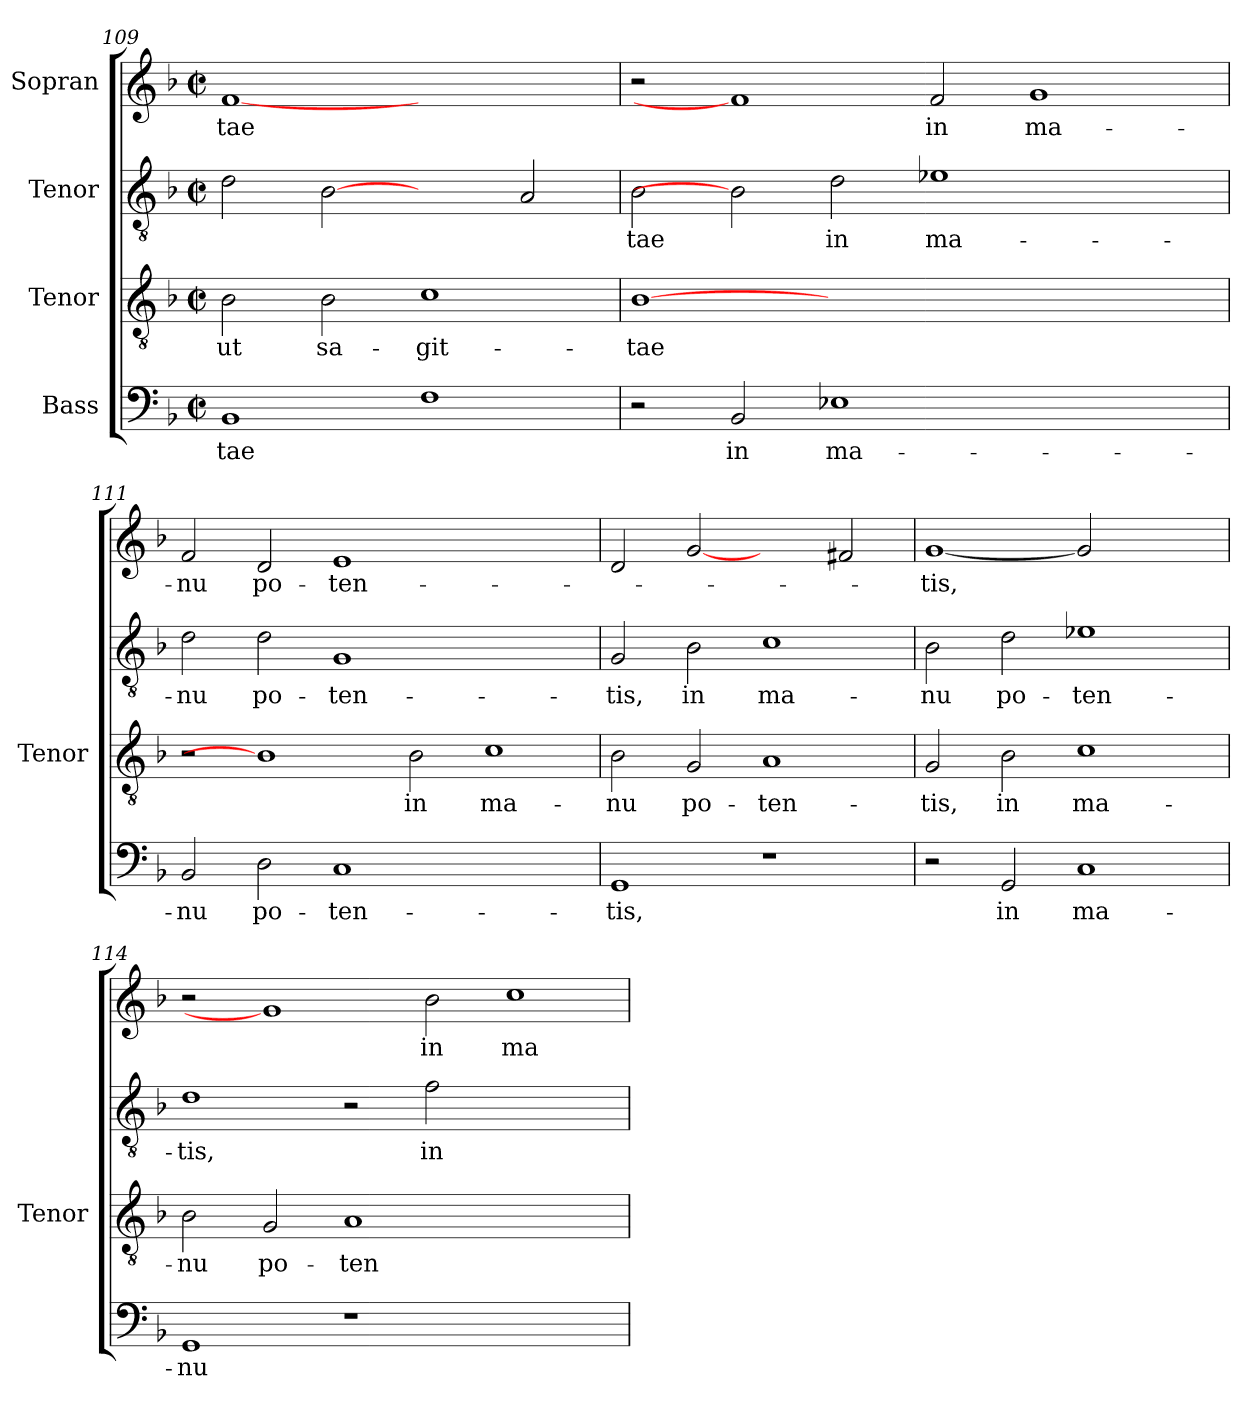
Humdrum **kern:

**kern	**text	**kern	**text	**kern	**text	**kern	**text
*part4	*part4	*part3	*part3	*part2	*part2	*part1	*part1
*staff4	*staff4	*staff3	*staff3	*staff2	*staff2	*staff1	*staff1
*I"Bass	*	*I"Tenor	*	*I"Tenor	*	*I"Sopran	*
*	*	*I'Tenor	*	*	*	*	*
*clefF4	*	*clefGv2	*	*clefGv2	*	*clefG2	*
*	*	*ITrd7c12	*	*ITrd7c12	*	*	*
*k[b-]	*	*k[b-]	*	*k[b-]	*	*k[b-]	*
*F:	*	*F:	*	*F:	*	*F:	*
*M2/2	*	*M2/2	*	*M2/2	*	*M2/2	*
*met(c|)	*	*met(c|)	*	*met(c|)	*	*met(c|)	*
=109	=109	=109	=109	=109	=109	=109	=109
!	!LO:LY:b:color=#000000	!	!	!	!	!	!
!	!	!	!LO:LY:b:color=#000000	!	!	!	!
!	!	!	!	!	!	!	!LO:LY:b:color=#000000
1BB-i	-tae	2BB-i\	-ut	2Di\	.	[1fi	-tae
!	!	!	!LO:LY:b:color=#000000	!	!	!	!
.	.	2BB-i\	sa-	[2BB-i	.	.	.
!	!	!	!LO:LY:b:color=#000000	!	!	!	!
1Fi	.	1Ci	-git-	2ryy	.	1ryy	.
.	.	.	.	2AAi/	.	.	.
=110	=110	=110	=110	=110	=110	=110	=110
!	!	!	!LO:LY:b:color=#000000	!	!	!	!
!	!	!	!	!	!LO:LY:b:color=#000000	!	!
2r	.	[1BB-i	-tae	2BB-i\	-tae	2r	.
!	!LO:LY:b:color=#000000	!	!	!	!	!	!
2BB-i/	in	.	.	2BB-i]	.	1fi]	.
!	!LO:LY:b:color=#000000	!	!	!	!	!	!
!	!	!	!	!	!LO:LY:b:color=#000000	!	!
1E-Xi	ma-	0ryy	.	2Di\	in	.	.
!	!	!	!	!	!LO:LY:b:color=#000000	!	!
!	!	!	!	!	!	!	!LO:LY:b:color=#000000
.	.	.	.	1E-Xi	ma-	2fi/	in
!	!	!	!	!	!	!	!LO:LY:b:color=#000000
1ryy	.	.	.	.	.	1gi	ma-
.	.	.	.	2ryy	.	.	.
!!LO:PB:g=z
=111	=111	=111	=111	=111	=111	=111	=111
!	!LO:LY:b:color=#000000	!	!	!	!	!	!
!	!	!	!	!	!LO:LY:b:color=#000000	!	!
!	!	!	!	!	!	!	!LO:LY:b:color=#000000
2BB-i/	-nu	2r	.	2Di\	-nu	2fi/	-nu
!	!LO:LY:b:color=#000000	!	!	!	!	!	!
!	!	!	!	!	!LO:LY:b:color=#000000	!	!
!	!	!	!	!	!	!	!LO:LY:b:color=#000000
2Di\	po-	1BB-i]	.	2Di\	po-	2di/	po-
!	!LO:LY:b:color=#000000	!	!	!	!	!	!
!	!	!	!	!	!LO:LY:b:color=#000000	!	!
!	!	!	!	!	!	!	!LO:LY:b:color=#000000
1Ci	-ten-	.	.	1GGi	-ten-	1ei	-ten-
!	!	!	!LO:LY:b:color=#000000	!	!	!	!
.	.	2BB-i\	in	.	.	.	.
!	!	!	!LO:LY:b:color=#000000	!	!	!	!
1ryy	.	1Ci	ma-	1ryy	.	1ryy	.
=112	=112	=112	=112	=112	=112	=112	=112
!	!LO:LY:b:color=#000000	!	!	!	!	!	!
!	!	!	!LO:LY:b:color=#000000	!	!	!	!
!	!	!	!	!	!LO:LY:b:color=#000000	!	!
1GGi	-tis,	2BB-i\	-nu	2GGi/	-tis,	2di/	.
!	!	!	!LO:LY:b:color=#000000	!	!	!	!
!	!	!	!	!	!LO:LY:b:color=#000000	!	!
.	.	2GGi/	po-	2BB-i\	in	[2gi	.
!	!	!	!LO:LY:b:color=#000000	!	!	!	!
!	!	!	!	!	!LO:LY:b:color=#000000	!	!
1r	.	1AAi	-ten-	1Ci	ma-	2ryy	.
.	.	.	.	.	.	2f#Xi/	.
=113	=113	=113	=113	=113	=113	=113	=113
!	!	!	!LO:LY:b:color=#000000	!	!	!	!
!	!	!	!	!	!LO:LY:b:color=#000000	!	!
!	!	!	!	!	!	!	!LO:LY:b:color=#000000
2r	.	2GGi/	-tis,	2BB-i\	-nu	[1gi	-tis,
!	!LO:LY:b:color=#000000	!	!	!	!	!	!
!	!	!	!LO:LY:b:color=#000000	!	!	!	!
!	!	!	!	!	!LO:LY:b:color=#000000	!	!
2GGi/	in	2BB-i\	in	2Di\	po-	.	.
!	!LO:LY:b:color=#000000	!	!	!	!	!	!
!	!	!	!LO:LY:b:color=#000000	!	!	!	!
!	!	!	!	!	!LO:LY:b:color=#000000	!	!
1Ci	ma-	1Ci	ma-	1E-Xi	-ten-	2gi]	.
.	.	.	.	.	.	2ryy	.
=114	=114	=114	=114	=114	=114	=114	=114
!	!LO:LY:b:color=#000000	!	!	!	!	!	!
!	!	!	!LO:LY:b:color=#000000	!	!	!	!
!	!	!	!	!	!LO:LY:b:color=#000000	!	!
1GGi	-nu	2BB-i\	-nu	1Di	-tis,	2r	.
!	!	!	!LO:LY:b:color=#000000	!	!	!	!
.	.	2GGi/	po-	.	.	1gi]	.
!	!	!	!LO:LY:b:color=#000000	!	!	!	!
1r	.	1AAi	-ten-	2r	.	.	.
!	!	!	!	!	!LO:LY:b:color=#000000	!	!
!	!	!	!	!	!	!	!LO:LY:b:color=#000000
.	.	.	.	2Fi\	in	2b-i\	in
!	!	!	!	!	!	!	!LO:LY:b:color=#000000
1ryy	.	1ryy	.	1ryy	.	1cci	ma-
=	=	=	=	=	=	=	=
*-	*-	*-	*-	*-	*-	*-	*-
